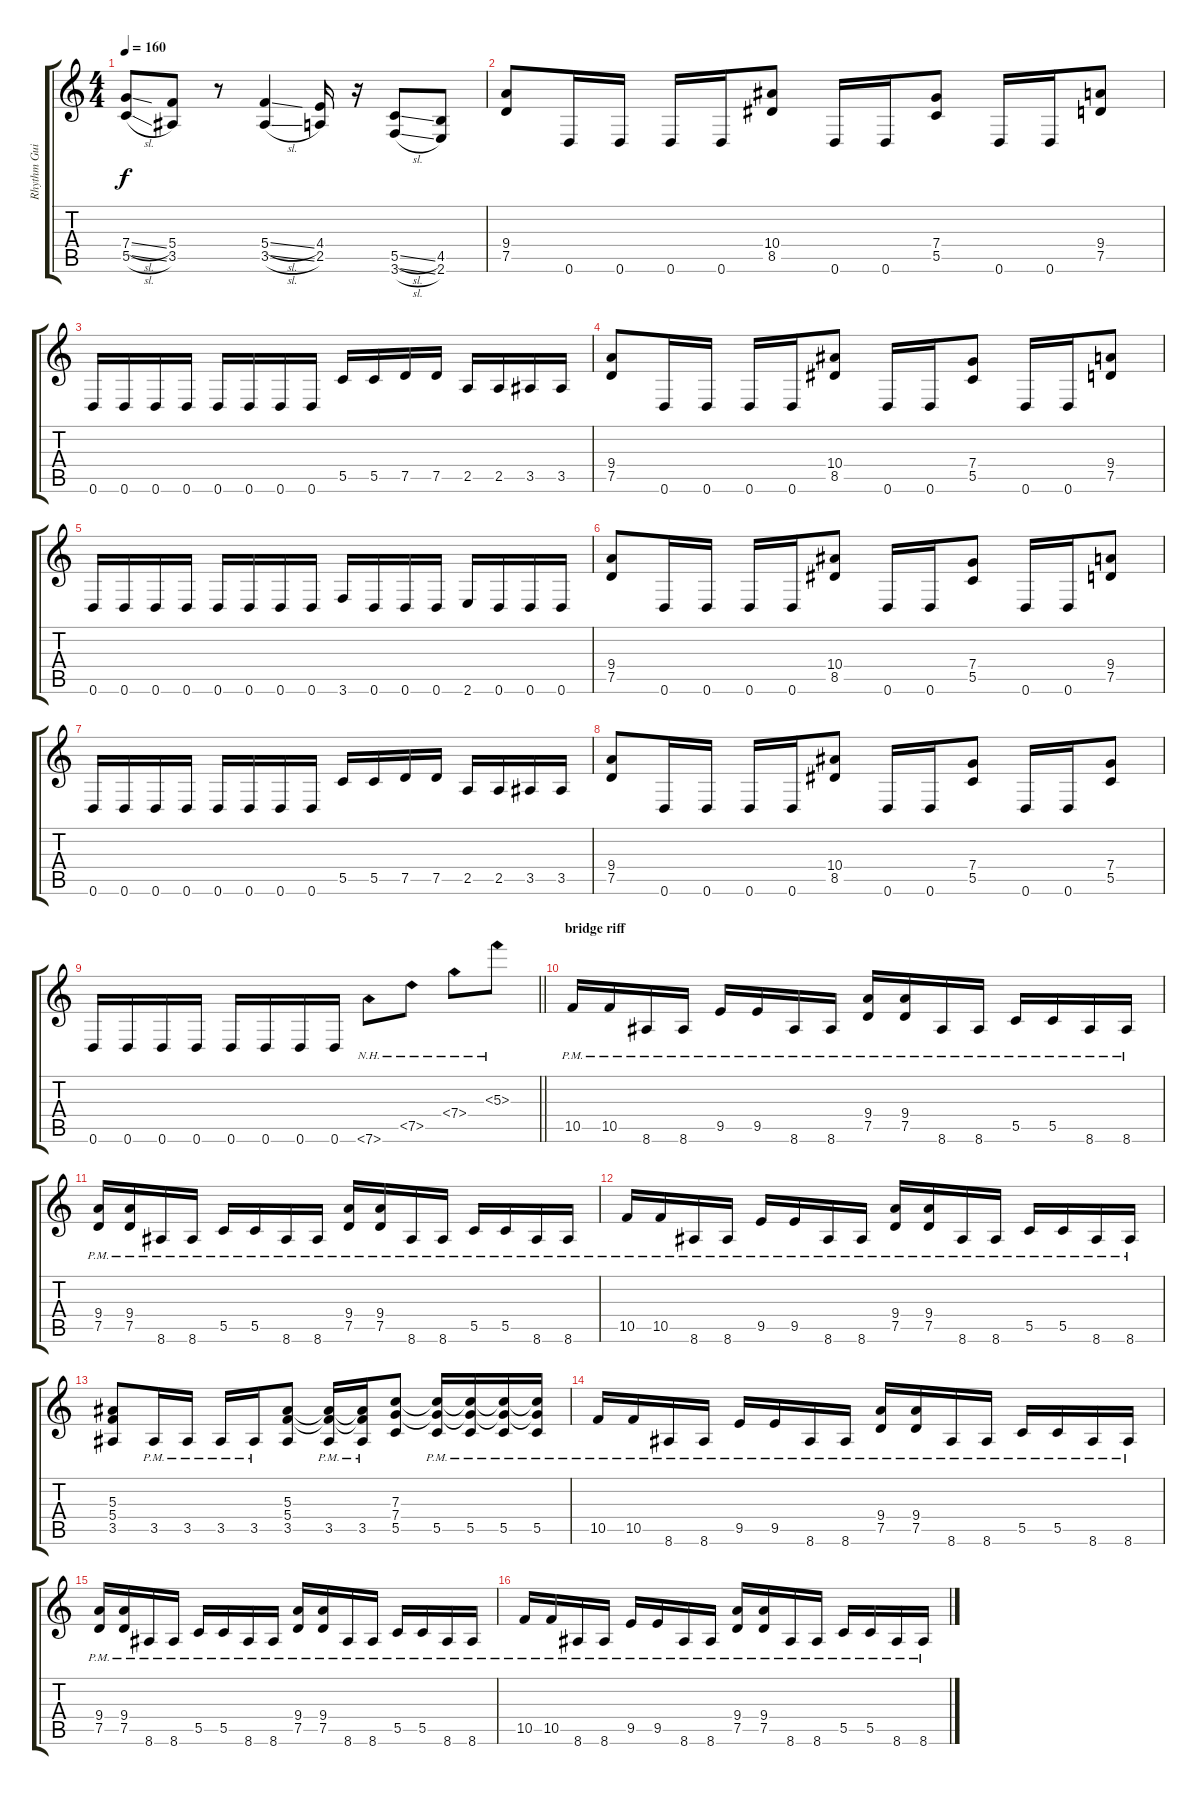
\track ("Rhythm Guitar 2" "Rhythm Gui") {instrument overdrivenguitar}
\staff {score tabs}
\tuning (D4 A3 F3 C3 G2 D2) {hide}
\ts (4 4)
\tempo 160
\clef g2
\ks c
(7.4{sl t} 5.5{sl t}).8{dy f} (5.4 3.5).8 r.8 (5.4{sl} 3.5{sl}).4 (4.4 2.5).16 r.16 (5.5{sl} 3.6{sl}).8 (4.5 2.6).8 |
(9.4 7.5).8 0.6.16 0.6.16 0.6.16 0.6.16 (10.4 8.5).8 0.6.16 0.6.16 (7.4 5.5).8 0.6.16 0.6.16 (9.4 7.5).8 |
0.6.16 0.6.16 0.6.16 0.6.16 0.6.16 0.6.16 0.6.16 0.6.16 5.5.16 5.5.16 7.5.16 7.5.16 2.5.16 2.5.16 3.5.16 3.5.16 |
(9.4 7.5).8 0.6.16 0.6.16 0.6.16 0.6.16 (10.4 8.5).8 0.6.16 0.6.16 (7.4 5.5).8 0.6.16 0.6.16 (9.4 7.5).8 |
0.6.16 0.6.16 0.6.16 0.6.16 0.6.16 0.6.16 0.6.16 0.6.16 3.6.16 0.6.16 0.6.16 0.6.16 2.6.16 0.6.16 0.6.16 0.6.16 |
(9.4 7.5).8 0.6.16 0.6.16 0.6.16 0.6.16 (10.4 8.5).8 0.6.16 0.6.16 (7.4 5.5).8 0.6.16 0.6.16 (9.4 7.5).8 |
0.6.16 0.6.16 0.6.16 0.6.16 0.6.16 0.6.16 0.6.16 0.6.16 5.5.16 5.5.16 7.5.16 7.5.16 2.5.16 2.5.16 3.5.16 3.5.16 |
(9.4 7.5).8 0.6.16 0.6.16 0.6.16 0.6.16 (10.4 8.5).8 0.6.16 0.6.16 (7.4 5.5).8 0.6.16 0.6.16 (7.4 5.5).8 |
\barLineRight lightlight
0.6.16 0.6.16 0.6.16 0.6.16 0.6.16 0.6.16 0.6.16 0.6.16 7.6{nh}.8 7.5{nh}.8 7.4{nh}.8 5.3{nh}.8 |
\section ("" "bridge riff")
10.5{pm}.16 10.5{pm}.16 8.6{pm}.16 8.6{pm}.16 9.5{pm}.16 9.5{pm}.16 8.6{pm}.16 8.6{pm}.16 (9.4{pm} 7.5{pm}).16 (9.4{pm} 7.5{pm}).16 8.6{pm}.16 8.6{pm}.16 5.5{pm}.16 5.5{pm}.16 8.6{pm}.16 8.6{pm}.16 |
(9.4{pm} 7.5{pm}).16 (9.4{pm} 7.5{pm}).16 8.6{pm}.16 8.6{pm}.16 5.5{pm}.16 5.5{pm}.16 8.6{pm}.16 8.6{pm}.16 (9.4{pm} 7.5{pm}).16 (9.4{pm} 7.5{pm}).16 8.6{pm}.16 8.6{pm}.16 5.5{pm}.16 5.5{pm}.16 8.6{pm}.16 8.6{pm}.16 |
10.5{pm}.16 10.5{pm}.16 8.6{pm}.16 8.6{pm}.16 9.5{pm}.16 9.5{pm}.16 8.6{pm}.16 8.6{pm}.16 (9.4{pm} 7.5{pm}).16 (9.4{pm} 7.5{pm}).16 8.6{pm}.16 8.6{pm}.16 5.5{pm}.16 5.5{pm}.16 8.6{pm}.16 8.6{pm}.16 |
(5.3 5.4 3.5).8 3.5{pm}.16 3.5{pm}.16 3.5{pm}.16 3.5{pm}.16 (5.3 5.4 3.5).8 (5.3{t} 5.4{t} 3.5{pm}).16 (5.3{t} 5.4{t} 3.5{pm}).16 (7.3 7.4 5.5).8 (7.3{t} 7.4{t} 5.5{pm}).16 (7.3{t} 7.4{t} 5.5{pm}).16 (7.3{t} 7.4{t} 5.5{pm}).16 (7.3{t} 7.4{t} 5.5{pm}).16 |
10.5{pm}.16 10.5{pm}.16 8.6{pm}.16 8.6{pm}.16 9.5{pm}.16 9.5{pm}.16 8.6{pm}.16 8.6{pm}.16 (9.4{pm} 7.5{pm}).16 (9.4{pm} 7.5{pm}).16 8.6{pm}.16 8.6{pm}.16 5.5{pm}.16 5.5{pm}.16 8.6{pm}.16 8.6{pm}.16 |
(9.4{pm} 7.5{pm}).16 (9.4{pm} 7.5{pm}).16 8.6{pm}.16 8.6{pm}.16 5.5{pm}.16 5.5{pm}.16 8.6{pm}.16 8.6{pm}.16 (9.4{pm} 7.5{pm}).16 (9.4{pm} 7.5{pm}).16 8.6{pm}.16 8.6{pm}.16 5.5{pm}.16 5.5{pm}.16 8.6{pm}.16 8.6{pm}.16 |
10.5{pm}.16 10.5{pm}.16 8.6{pm}.16 8.6{pm}.16 9.5{pm}.16 9.5{pm}.16 8.6{pm}.16 8.6{pm}.16 (9.4{pm} 7.5{pm}).16 (9.4{pm} 7.5{pm}).16 8.6{pm}.16 8.6{pm}.16 5.5{pm}.16 5.5{pm}.16 8.6{pm}.16 8.6{pm}.16
